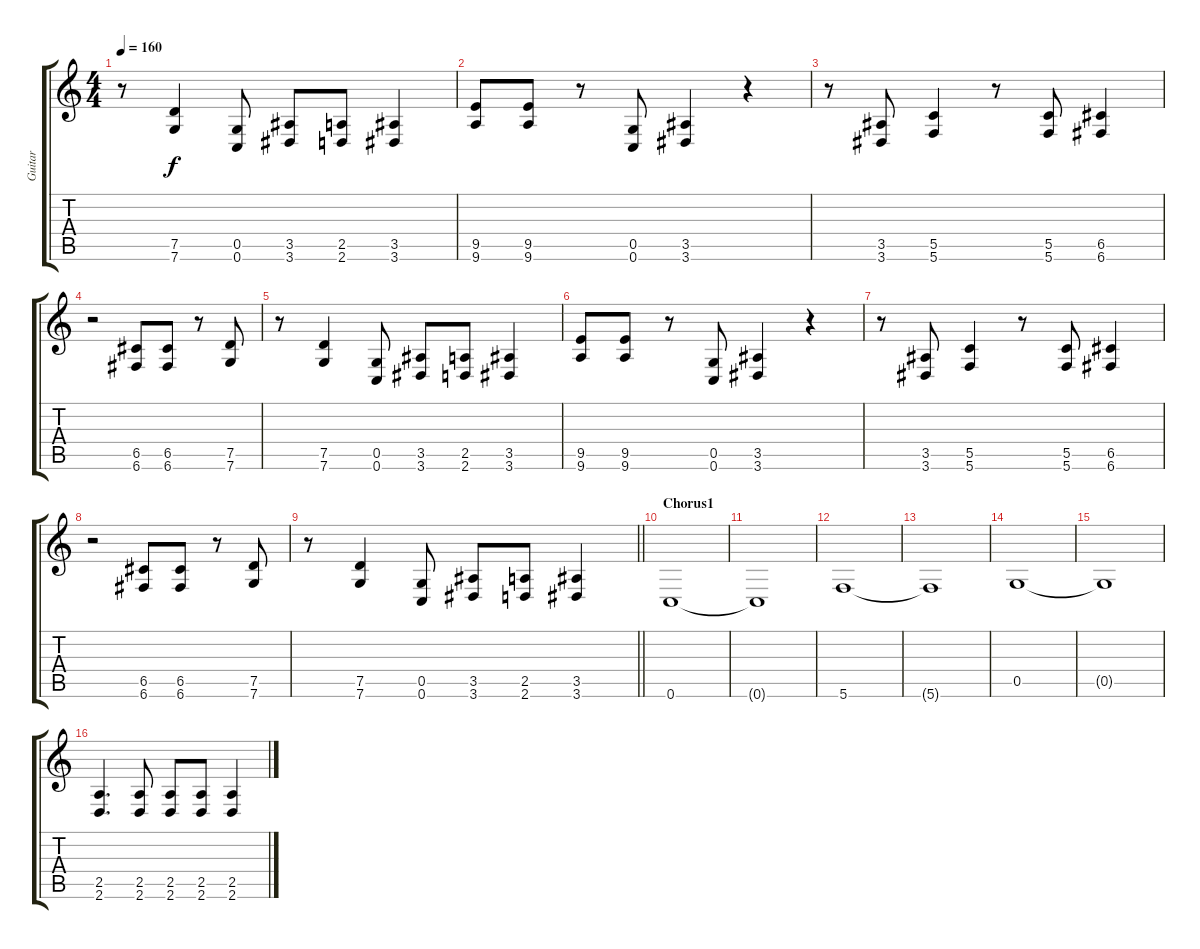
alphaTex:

\track ("Guitar" "Guitar") {instrument distortionguitar}
\staff {score tabs}
\tuning (D4 A3 F3 C3 G2 C2) {hide}
\ts (4 4)
\tempo 160
\clef g2
\ks c
r.8{dy f} (7.5 7.6).4 (0.5 0.6).8 (3.5 3.6).8 (2.5 2.6).8 (3.5 3.6).4 |
(9.5 9.6).8 (9.5 9.6).8 r.8 (0.5 0.6).8 (3.5 3.6).4 r.4 |
r.8 (3.5 3.6).8 (5.5 5.6).4 r.8 (5.5 5.6).8 (6.5 6.6).4 |
r.2 (6.5 6.6).8 (6.5 6.6).8 r.8 (7.5 7.6).8 |
r.8 (7.5 7.6).4 (0.5 0.6).8 (3.5 3.6).8 (2.5 2.6).8 (3.5 3.6).4 |
(9.5 9.6).8 (9.5 9.6).8 r.8 (0.5 0.6).8 (3.5 3.6).4 r.4 |
r.8 (3.5 3.6).8 (5.5 5.6).4 r.8 (5.5 5.6).8 (6.5 6.6).4 |
r.2 (6.5 6.6).8 (6.5 6.6).8 r.8 (7.5 7.6).8 |
\barLineRight lightlight
r.8 (7.5 7.6).4 (0.5 0.6).8 (3.5 3.6).8 (2.5 2.6).8 (3.5 3.6).4 |
\section ("" "Chorus1")
0.6.1 |
0.6{t}.1 |
5.6.1 |
5.6{t}.1 |
0.5.1 |
0.5{t}.1 |
(2.5 2.6).4{d} (2.5 2.6).8 (2.5 2.6).8 (2.5 2.6).8 (2.5 2.6).4
